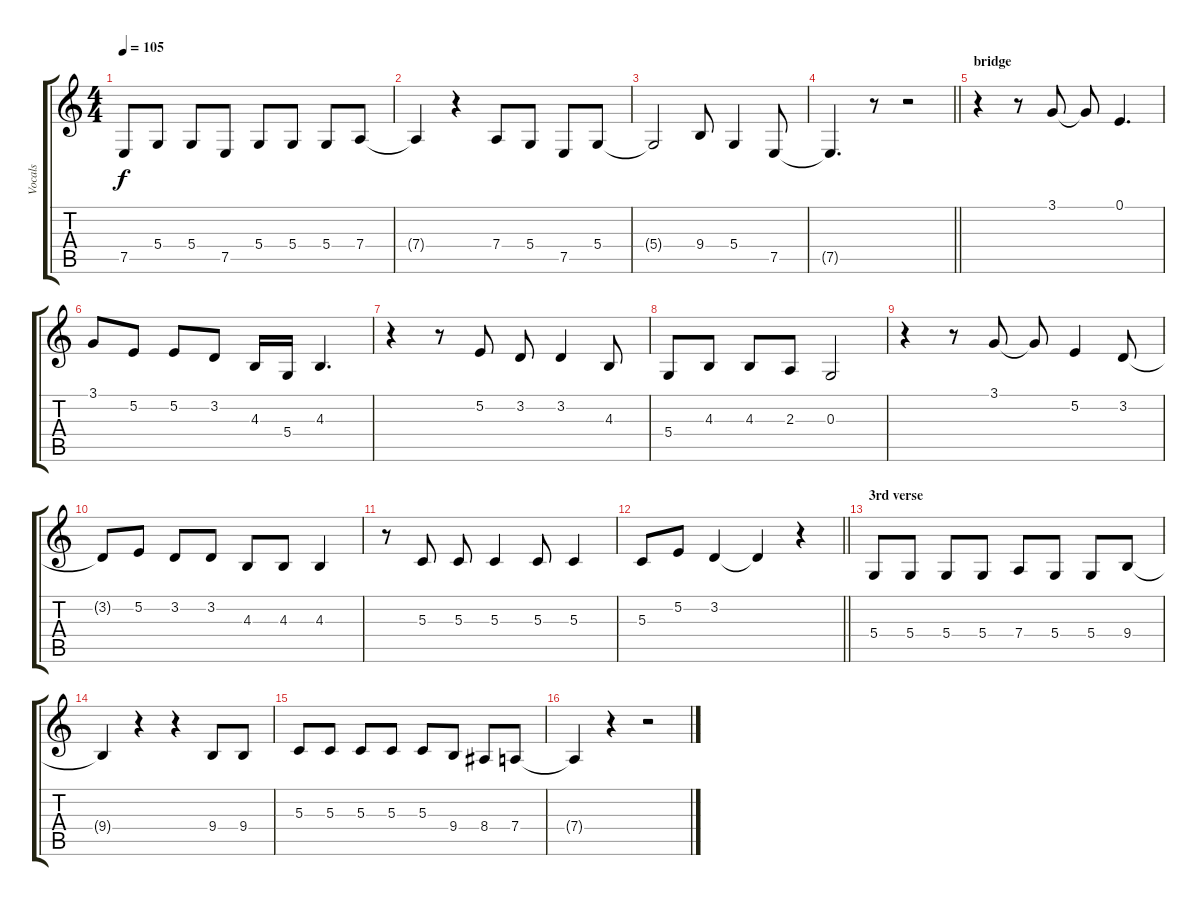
\track ("Vocals" "Vocals") {instrument clarinet}
\staff {score tabs}
\tuning (E4 B3 G3 D3 A2 E2) {hide}
\ts (4 4)
\tempo 105
\clef g2
\ks c
7.5.8{dy f} 5.4.8 5.4.8 7.5.8 5.4.8 5.4.8 5.4.8 7.4.8 |
7.4{t}.4 r.4 7.4.8 5.4.8 7.5.8 5.4.8 |
5.4{t}.2 9.4.8 5.4.4 7.5.8 |
\barLineRight lightlight
7.5{t}.4{d} r.8 r.2 |
\section ("" "bridge")
r.4 r.8 3.1.8 3.1{t}.8 0.1.4{d} |
3.1.8 5.2.8 5.2.8 3.2.8 4.3.16 5.4.16 4.3.4{d} |
r.4 r.8 5.2.8 3.2.8 3.2.4 4.3.8 |
5.4.8 4.3.8 4.3.8 2.3.8 0.3.2 |
r.4 r.8 3.1.8 3.1{t}.8 5.2.4 3.2.8 |
3.2{t}.8 5.2.8 3.2.8 3.2.8 4.3.8 4.3.8 4.3.4 |
r.8 5.3.8 5.3.8 5.3.4 5.3.8 5.3.4 |
\barLineRight lightlight
5.3.8 5.2.8 3.2.4 3.2{t}.4 r.4 |
\section ("" "3rd verse")
5.4.8 5.4.8 5.4.8 5.4.8 7.4.8 5.4.8 5.4.8 9.4.8 |
9.4{t}.4 r.4 r.4 9.4.8 9.4.8 |
5.3.8 5.3.8 5.3.8 5.3.8 5.3.8 9.4.8 8.4.8 7.4.8 |
7.4{t}.4 r.4 r.2
